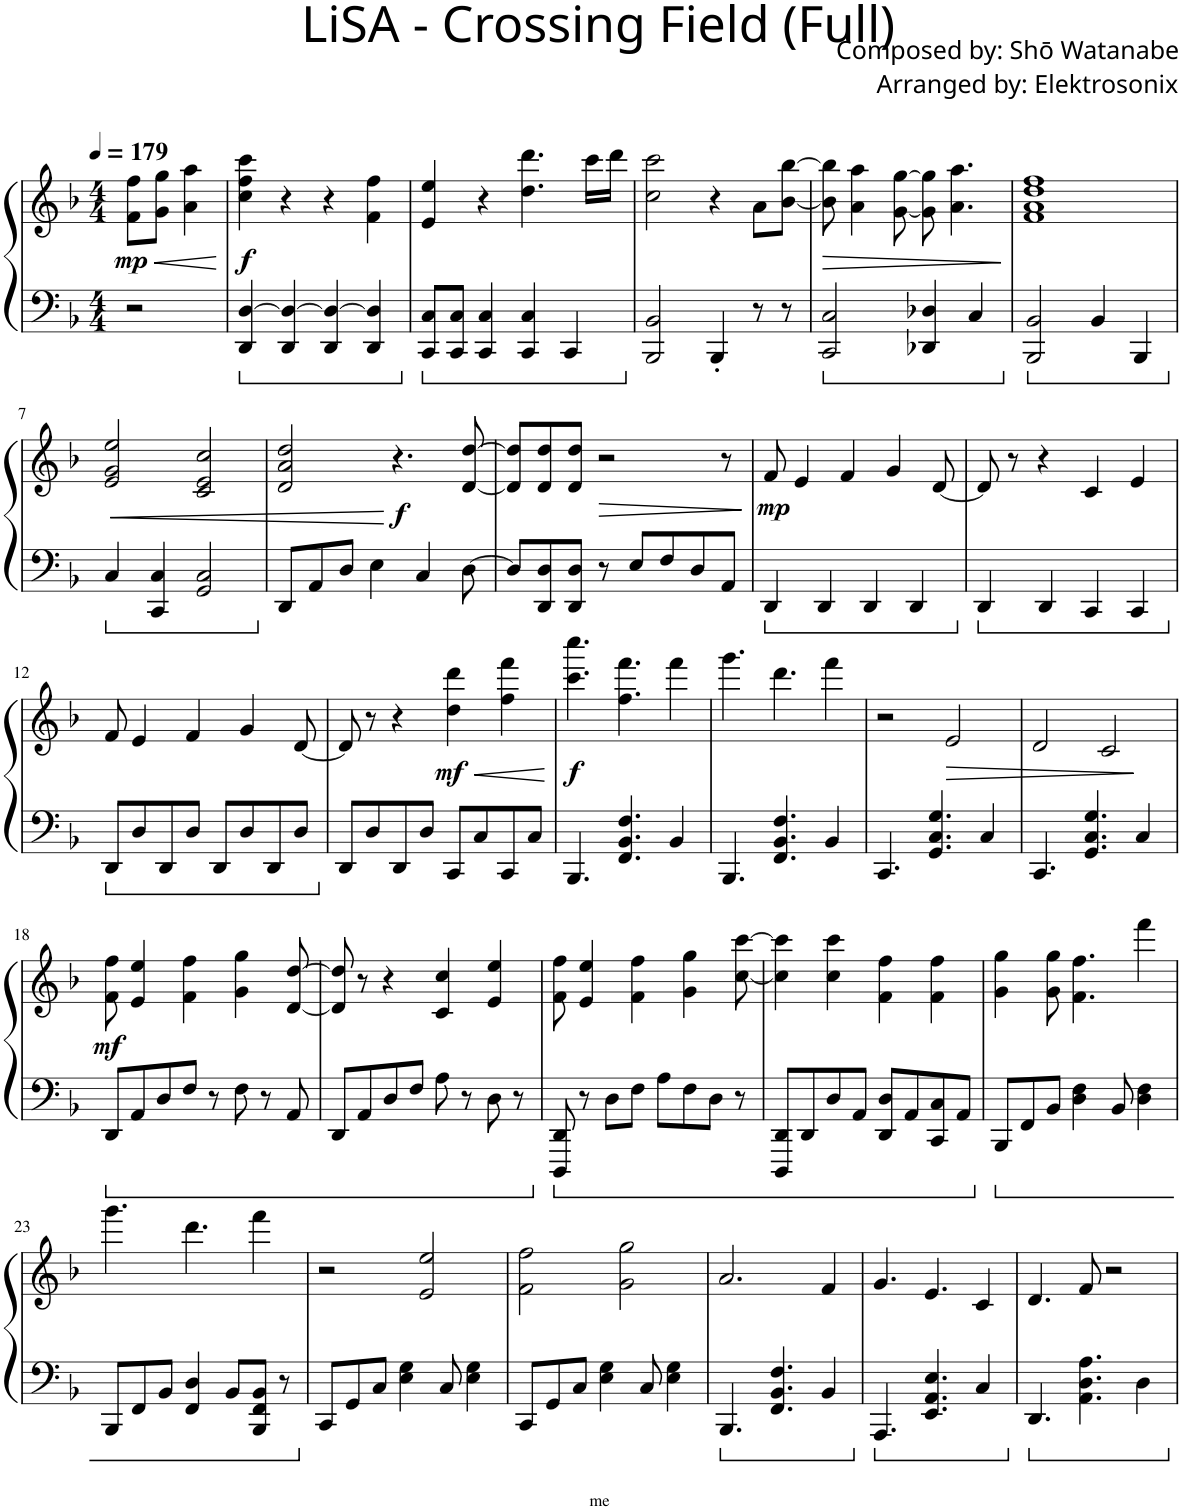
**kern	**kern	**dynam
*part1	*part1	*part1
*staff2	*staff1	*staff1/2
*I"Grand Piano	*	*
*I'Pno.	*	*
*clefF4	*clefG2	*
*k[b-]	*k[b-]	*
*M4/4	*M4/4	*
*MM179	*MM179	*
=1	=1	=1
!	!	!LO:HP:b
!	!	!LO:DY:n=1:b
2r	8f\ 8ff\L	< mp
.	8g\ 8gg\J	.
.	4a\ 4aa\	.
.	.	[
=2	=2	=2
!	!	!LO:DY:b
4DD/ [4D/	4cc\ 4ff\ 4ccc\	f
4DD/ 4D/_	4r	.
4DD/ 4D/_	4r	.
4DD/ 4D/]	4f\ 4ff\	.
=3	=3	=3
8CC/ 8C/L	4e/ 4ee/	.
8CC/ 8C/J	.	.
4CC/ 4C/	4r	.
4CC/ 4C/	4.dd\ 4.ddd\	.
4CC/	.	.
.	16ccc\LL	.
.	16ddd\JJ	.
=4	=4	=4
2BBB-/ 2BB-/	2cc\ 2ccc\	.
4BBB-'/	4r	.
8r	8a\L	.
8r	[8b-\ [8bb-\J	.
=5	=5	=5
!	!	!LO:HP:b
2CC/ 2C/	8b-\] 8bb-\]	>
.	4a\ 4aa\	.
.	[8g\ [8gg\	.
4DD-X/ 4D-X/	8g\] 8gg\]	.
.	4.a\ 4.aa\	.
4C/	.	.
.	.	]
=6	=6	=6
2BBB-/ 2BB-/	1f 1a 1dd 1ff	.
4BB-/	.	.
4BBB-/	.	.
!!LO:LB:g=z
=7	=7	=7
!	!	!LO:HP:b
4C/	2e/ 2g/ 2ee/	<
4CC/ 4C/	.	.
2GG/ 2C/	2c/ 2e/ 2cc/	.
=8	=8	=8
8DD/L	2d/ 2a/ 2dd/	.
8AA/	.	.
8D/J	.	.
4E\	.	.
!	!	!LO:DY:n=1:b
.	4.r	[ f
4C/	.	.
[8D\	[8d/ [8dd/	.
=9	=9	=9
8D/L]	8d/] 8dd/]L	.
8DD/ 8D/	8d/ 8dd/	.
8DD/ 8D/J	8d/ 8dd/J	.
!	!	!LO:HP:b
8r	2r	>
8E/L	.	.
8F/	.	.
8D/	.	.
8AA/J	8r	.
.	.	]
=10	=10	=10
!	!	!LO:DY:b
4DD/	8f/	mp
.	4e/	.
4DD/	.	.
.	4f/	.
4DD/	.	.
.	4g/	.
4DD/	.	.
.	[8d/	.
=11	=11	=11
4DD/	8d/]	.
.	8r	.
4DD/	4r	.
4CC/	4c/	.
4CC/	4e/	.
!!LO:LB:g=z
=12	=12	=12
8DD/L	8f/	.
8D/	4e/	.
8DD/	.	.
8D/J	4f/	.
8DD/L	.	.
8D/	4g/	.
8DD/	.	.
8D/J	[8d/	.
=13	=13	=13
8DD/L	8d/]	.
8D/	8r	.
8DD/	4r	.
8D/J	.	.
!	!	!LO:HP:b
!	!	!LO:DY:n=1:b
8CC/L	4dd\ 4ddd\	< mf
8C/	.	.
8CC/	4ff\ 4fff\	.
8C/J	.	.
.	.	[
=14	=14	=14
!	!	!LO:DY:b
4.BBB-/	4.ccc\ 4.cccc\	f
4.FF/ 4.BB-/ 4.F/	4.ff\ 4.fff\	.
4BB-/	4fff\	.
=15	=15	=15
4.BBB-/	4.ggg\	.
4.FF/ 4.BB-/ 4.F/	4.ddd\	.
4BB-/	4fff\	.
=16	=16	=16
4.CC/	2r	.
4.GG/ 4.C/ 4.G/	.	.
!	!	!LO:HP:b
.	2e/	>
4C/	.	.
=17	=17	=17
4.CC/	2d/	.
4.GG/ 4.C/ 4.G/	.	.
.	2c/	]
4C/	.	.
!!LO:LB:g=z
=18	=18	=18
!	!	!LO:DY:b
8DD/L	8f\ 8ff\	mf
8AA/	4e/ 4ee/	.
8D/	.	.
8F/J	4f\ 4ff\	.
8r	.	.
8F\	4g\ 4gg\	.
8r	.	.
8AA/	[8d/ [8dd/	.
=19	=19	=19
8DD/L	8d/] 8dd/]	.
8AA/	8r	.
8D/	4r	.
8F/J	.	.
8A\	4c/ 4cc/	.
8r	.	.
8D\	4e/ 4ee/	.
8r	.	.
=20	=20	=20
8DDD/ 8DD/	8f\ 8ff\	.
8r	4e/ 4ee/	.
8D\L	.	.
8F\J	4f\ 4ff\	.
8A\L	.	.
8F\	4g\ 4gg\	.
8D\J	.	.
8r	[8cc\ [8ccc\	.
=21	=21	=21
8DDD/ 8DD/L	4cc\] 4ccc\]	.
8DD/	.	.
8D/	4cc\ 4ccc\	.
8AA/J	.	.
8DD/ 8D/L	4f\ 4ff\	.
8AA/	.	.
8CC/ 8C/	4f\ 4ff\	.
8AA/J	.	.
=22	=22	=22
8BBB-/L	4g\ 4gg\	.
8FF/	.	.
8BB-/J	8g\ 8gg\	.
4D\ 4F\	4.f\ 4.ff\	.
8BB-/	.	.
4D\ 4F\	4fff\	.
!!LO:LB:g=z
=23	=23	=23
8BBB-/L	4.ggg\	.
8FF/	.	.
8BB-/J	.	.
4FF/ 4D/	4.ddd\	.
8BB-/L	.	.
8BBB-/ 8FF/ 8BB-/J	4fff\	.
8r	.	.
=24	=24	=24
8CC/L	2r	.
8GG/	.	.
8C/J	.	.
4E\ 4G\	.	.
.	2e/ 2ee/	.
8C/	.	.
4E\ 4G\	.	.
=25	=25	=25
8CC/L	2f\ 2ff\	.
8GG/	.	.
8C/J	.	.
4E\ 4G\	.	.
.	2g\ 2gg\	.
8C/	.	.
4E\ 4G\	.	.
=26	=26	=26
4.BBB-/	2.a/	.
4.FF/ 4.BB-/ 4.F/	.	.
4BB-/	4f/	.
=27	=27	=27
4.AAA/	4.g/	.
4.EE/ 4.AA/ 4.E/	4.e/	.
4C/	4c/	.
=28	=28	=28
4.DD/	4.d/	.
4.AA\ 4.D\ 4.A\	8f/	.
.	2r	.
4D\	.	.
=	=	=
*-	*-	*-
